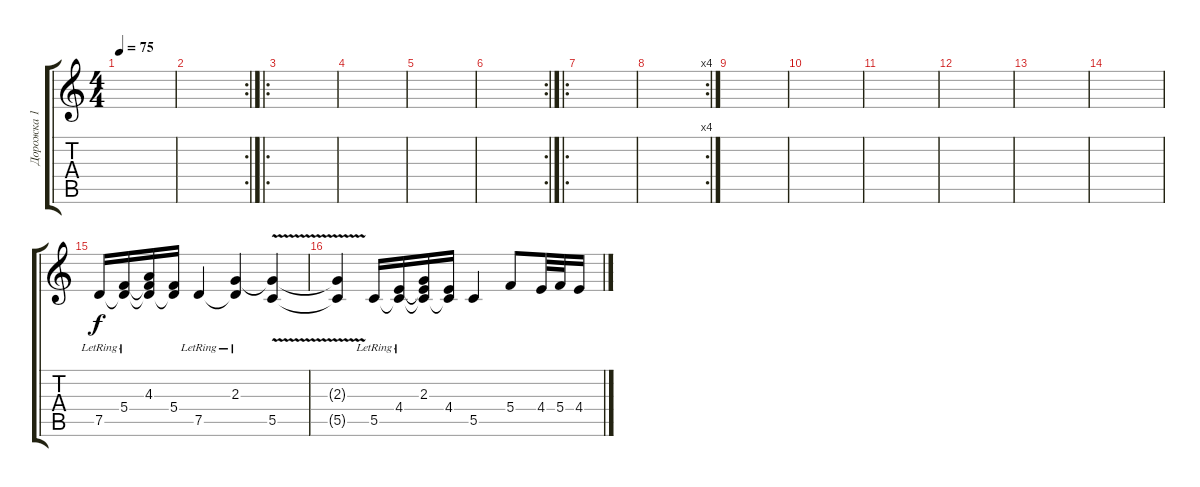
\track ("Дорожка 1" "Дорожка 1") {instrument electricguitarclean}
\staff {score tabs}
\tuning (D4 A3 F3 C3 G2 D2) {hide}
\ts (4 4)
\tempo 75
\clef g2
\ks c
|
\rc 2
|
\ro
|
|
|
\rc 2
|
\ro
|
\rc 4
|
|
|
|
|
|
|
7.5{lr}.16{volume 5} (5.4{lr} 7.5{t}).16 (4.3 5.4{t} 7.5{t}).16 (5.4 7.5{t}).16 7.5{lr}.4 (2.3{lr} 7.5{t}).4 (2.3{t} 5.5{v}).4 |
(2.3{t} 5.5{t}).4 5.5{lr}.16{volume 6} (4.4{lr} 5.5{t}).16 (2.3 4.4{t} 5.5{t}).16 (4.4 5.5{t}).16 5.5.4 5.4.8 4.4.32 5.4.32 4.4.16
